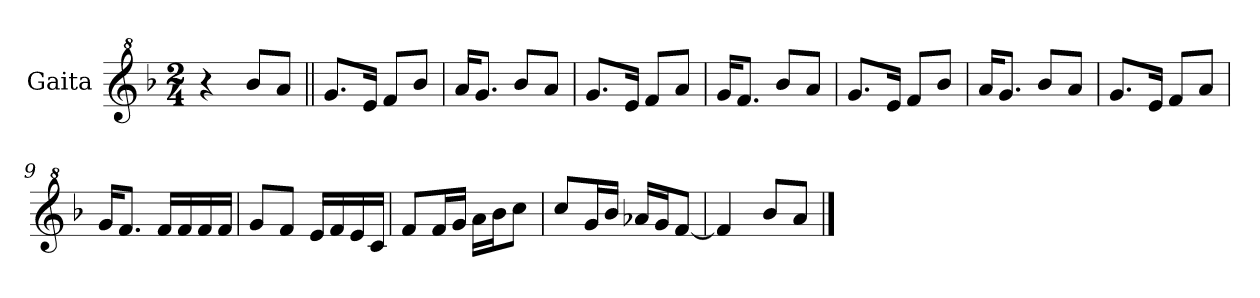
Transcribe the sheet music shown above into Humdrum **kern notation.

**kern
*part1
*staff1
*I"Gaita
*clefG^2
*k[b-]
*M2/4
*MM100
=1
4r
8bb-/L
8aa/J
=2||
8.gg/L
16ee/Jk
8ff/L
8bb-/J
=3
16aa/KL
8.gg/J
8bb-/L
8aa/J
=4
8.gg/L
16ee/Jk
8ff/L
8aa/J
=5
16gg/KL
8.ff/J
8bb-/L
8aa/J
=6
8.gg/L
16ee/Jk
8ff/L
8bb-/J
=7
16aa/KL
8.gg/J
8bb-/L
8aa/J
=8
8.gg/L
16ee/Jk
8ff/L
8aa/J
=9
16gg/KL
8.ff/J
16ff/LL
16ff/
16ff/
16ff/JJ
!!LO:LB:g=z
=10
8gg/L
8ff/J
16ee/LL
16ff/
16ee/
16cc/JJ
=11
8ff/L
16ff/L
16gg/JJ
16aa\LL
16bb-\J
8ccc\J
=12
8ccc/L
16gg/L
16bb-/JJ
16aa-X/LL
16gg/J
[8ff/J
=13
4ff/]
8bb-/L
8aa/J
==
*-
